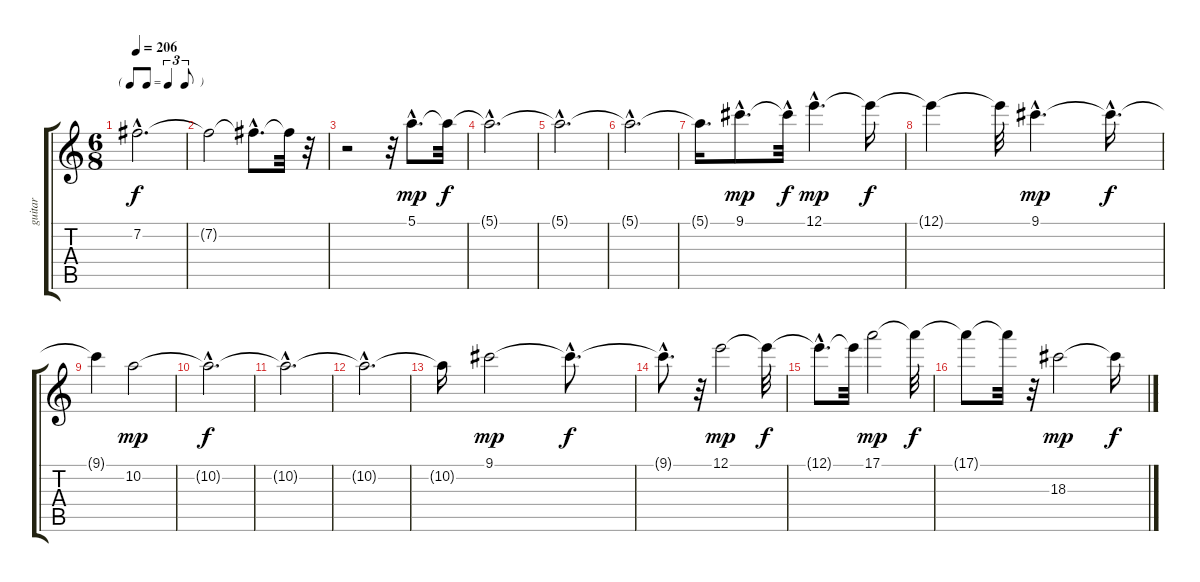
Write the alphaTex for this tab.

\track ("guitar" "guitar") {instrument distortionguitar}
\staff {score tabs}
\tuning (E4 B3 G3 D3 A2 E2) {hide}
\ts (6 8)
\tf triplet8th
\tempo 206
\clef g2
\ks c
7.2{hac t}.2{d dy f} |
7.2{t}.2 7.2{hac t}.8{d} 7.2{t}.32 r.32 |
r.2 r.32 5.1{hac}.8{d dy mp} 5.1{t}.32{dy f} |
5.1{hac t}.2{d} |
5.1{hac t}.2{d} |
5.1{hac t}.2{d} |
5.1{t}.16{d} 9.1{hac}.8{d dy mp} 9.1{hac t}.32{dy f} 12.1{hac}.4{d dy mp} 12.1{t}.16{dy f} |
12.1{t}.4 12.1{t}.32 9.1{hac}.4{d dy mp} 9.1{hac t}.16{d dy f} |
9.1{t}.4 10.2.2{dy mp} |
10.2{hac t}.2{d dy f} |
10.2{hac t}.2{d} |
10.2{hac t}.2{d} |
10.2{t}.16 9.1.2{dy mp} 9.1{hac t}.8{d dy f} |
9.1{hac t}.8{d} r.32 12.1.2{dy mp} 12.1{t}.32{dy f} |
12.1{hac t}.8{d} 12.1{t}.32 17.1.2{dy mp} 17.1{t}.32{dy f} |
17.1{t}.8 17.1{t}.32 r.32 18.3.2{dy mp} 18.3{t}.16{dy f}
